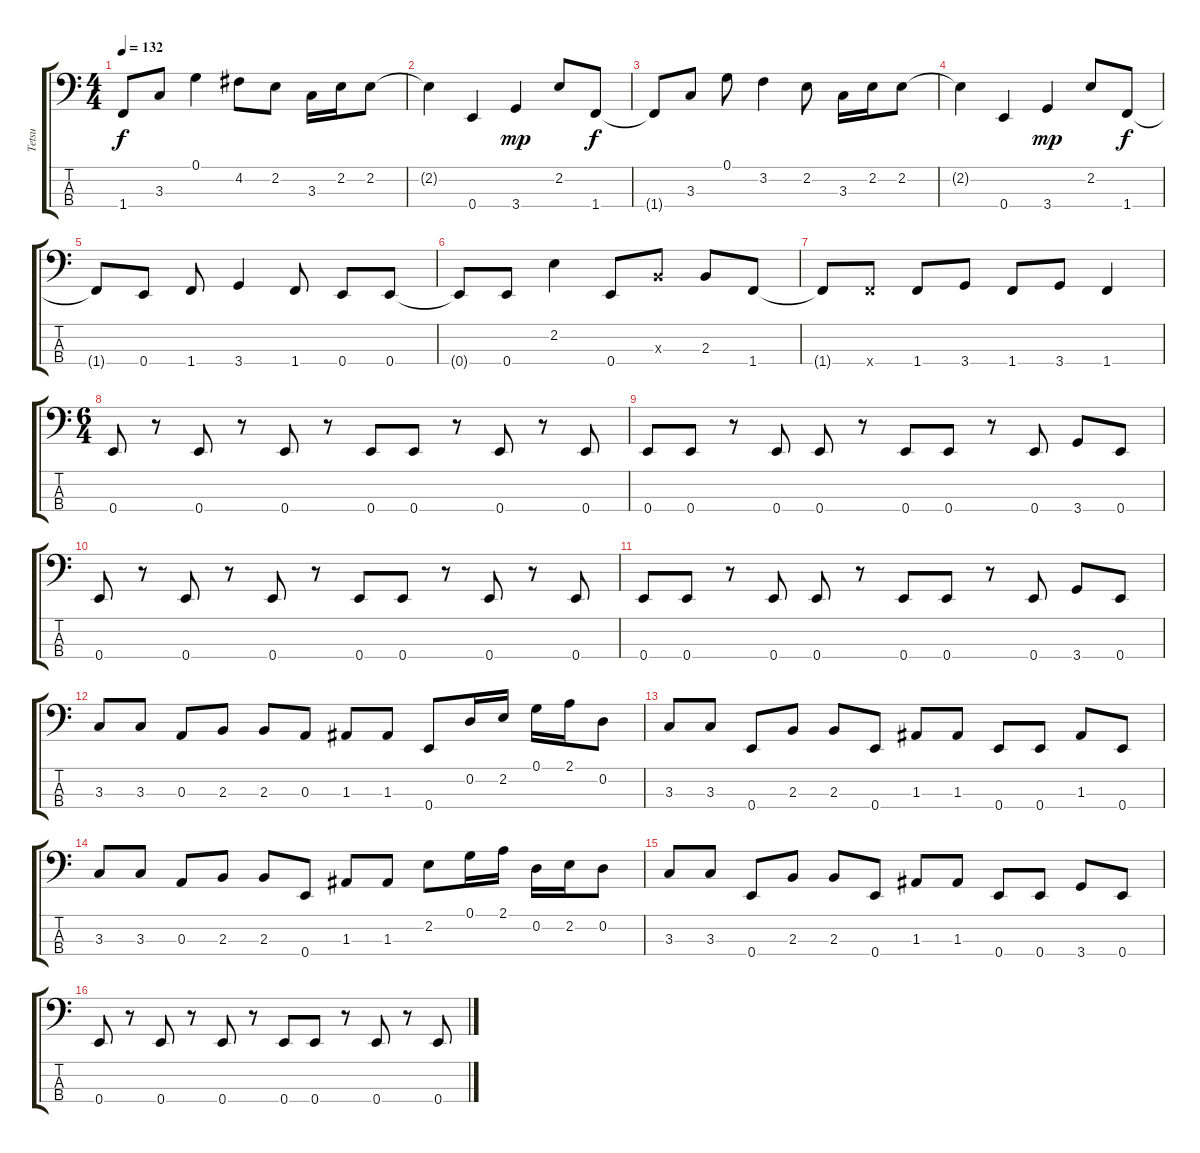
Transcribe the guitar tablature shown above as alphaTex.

\track ("Tetsu" "Tetsu") {instrument slapbass2}
\staff {score tabs}
\tuning (G2 D2 A1 E1) {hide}
\ts (4 4)
\tempo 132
\clef f4
\ks c
1.4{t}.8{dy f} 3.3.8 0.1.4 4.2.8 2.2.8 3.3.16 2.2.16 2.2.8 |
2.2{t}.4 0.4.4 3.4.4{dy mp} 2.2.8 1.4.8{dy f} |
1.4{t}.8 3.3.8 0.1.8 3.2.4 2.2.8 3.3.16 2.2.16 2.2.8 |
2.2{t}.4 0.4.4 3.4.4{dy mp} 2.2.8 1.4.8{dy f} |
1.4{t}.8 0.4.8 1.4.8 3.4.4 1.4.8 0.4.8 0.4.8 |
0.4{t}.8 0.4.8 2.2.4 0.4.8 2.3{x}.8 2.3.8 1.4.8 |
1.4{t}.8 1.4{x}.8 1.4.8 3.4.8 1.4.8 3.4.8 1.4.4 |
\ts (6 4)
0.4.8 r.8 0.4.8 r.8 0.4.8 r.8 0.4.8 0.4.8 r.8 0.4.8 r.8 0.4.8 |
0.4.8 0.4.8 r.8 0.4.8 0.4.8 r.8 0.4.8 0.4.8 r.8 0.4.8 3.4.8 0.4.8 |
0.4.8 r.8 0.4.8 r.8 0.4.8 r.8 0.4.8 0.4.8 r.8 0.4.8 r.8 0.4.8 |
0.4.8 0.4.8 r.8 0.4.8 0.4.8 r.8 0.4.8 0.4.8 r.8 0.4.8 3.4.8 0.4.8 |
3.3.8 3.3.8 0.3.8 2.3.8 2.3.8 0.3.8 1.3.8 1.3.8 0.4.8 0.2.16 2.2.16 0.1.16 2.1.16 0.2.8 |
3.3.8 3.3.8 0.4.8 2.3.8 2.3.8 0.4.8 1.3.8 1.3.8 0.4.8 0.4.8 1.3.8 0.4.8 |
3.3.8 3.3.8 0.3.8 2.3.8 2.3.8 0.4.8 1.3.8 1.3.8 2.2.8 0.1.16 2.1.16 0.2.16 2.2.16 0.2.8 |
3.3.8 3.3.8 0.4.8 2.3.8 2.3.8 0.4.8 1.3.8 1.3.8 0.4.8 0.4.8 3.4.8 0.4.8 |
0.4.8 r.8 0.4.8 r.8 0.4.8 r.8 0.4.8 0.4.8 r.8 0.4.8 r.8 0.4.8
